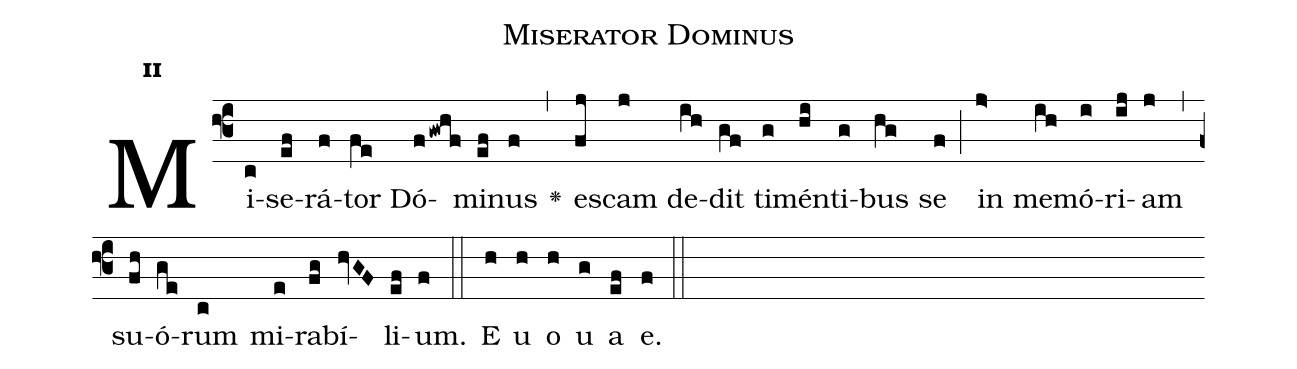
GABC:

name:Miserator Dominus;
office-part:Antiphona;
mode:2;
%%
initial-style: 1;
name: Miserator Dominus;
book: Antiphonae & Responsoria/Tomus IV, p. 179;
occasion: Ss.mi Corporis et Sanguinis Christi;
office-part: Vesperae I Ant 1;
user-notes: ;
commentary: ;
annotation: 2d;
centering-scheme: english;
fontsize: 12;
font: OFLSortsMillGoudy;
height: 11;
width: 4.5;
%%
(f3)Mi(c)se(ef)rá(f)tor(fe) Dó(fgwhf)mi(ef)nus(f) <v>\greheightstar</v>(,) e(fj)scam(j) de(ih)dit(gf) ti(g)mén(hi)ti(g)bus(hg) se(f) (;) in(j>) me(ih)mó(i)ri(ij)am(j) (,) su(fh)ó(ge)rum(c) mi(e)ra(fg)bí(hvGF)li(ef)um.(f) (::)
E(h) u(h) o(h) u(g) a(ef) e.(f) (::)
